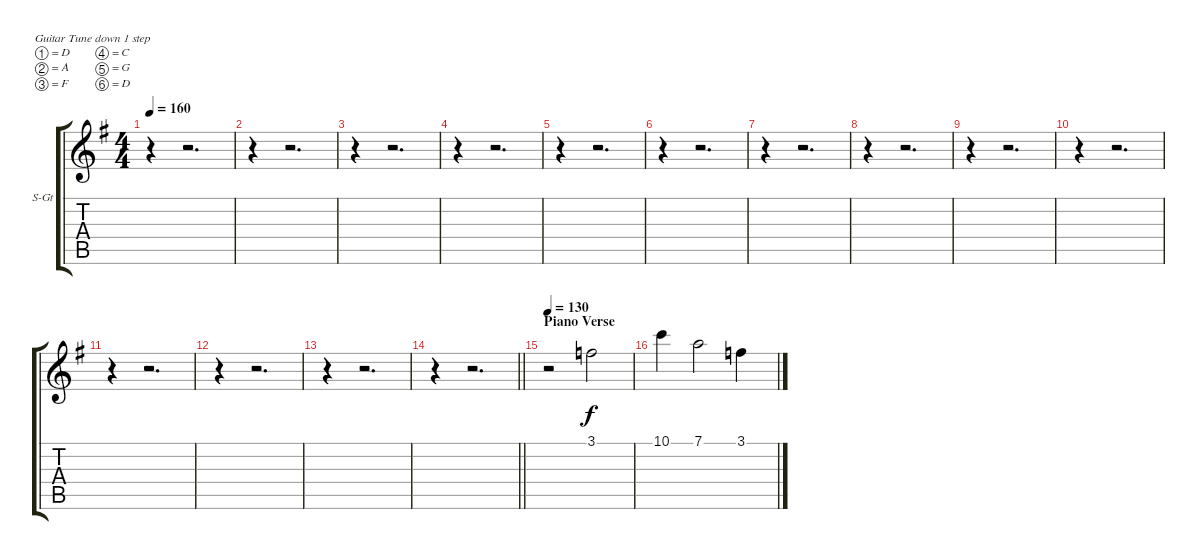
\bracketExtendMode groupsimilarinstruments
\firstSystemTrackNameOrientation horizontal
\otherSystemsTrackNameOrientation horizontal
\track ("Piano Right Hand" "S-Gt") {instrument acousticgrandpiano}
\staff {score tabs}
\tuning (D4 A3 F3 C3 G2 D2)
\displaytranspose 12
\ts (4 4)
\tempo 160
\clef g2
\ks eminor
r.4{dy f} r.2{d} |
r.4 r.2{d} |
r.4 r.2{d} |
r.4 r.2{d} |
r.4 r.2{d} |
r.4 r.2{d} |
r.4 r.2{d} |
r.4 r.2{d} |
r.4 r.2{d} |
r.4 r.2{d} |
r.4 r.2{d} |
r.4 r.2{d} |
r.4 r.2{d} |
\barLineRight lightlight
r.4 r.2{d} |
\section ("" "Piano Verse")
\tempo 130
r.2 3.1.2 |
10.1.4 7.1.2 3.1.4
